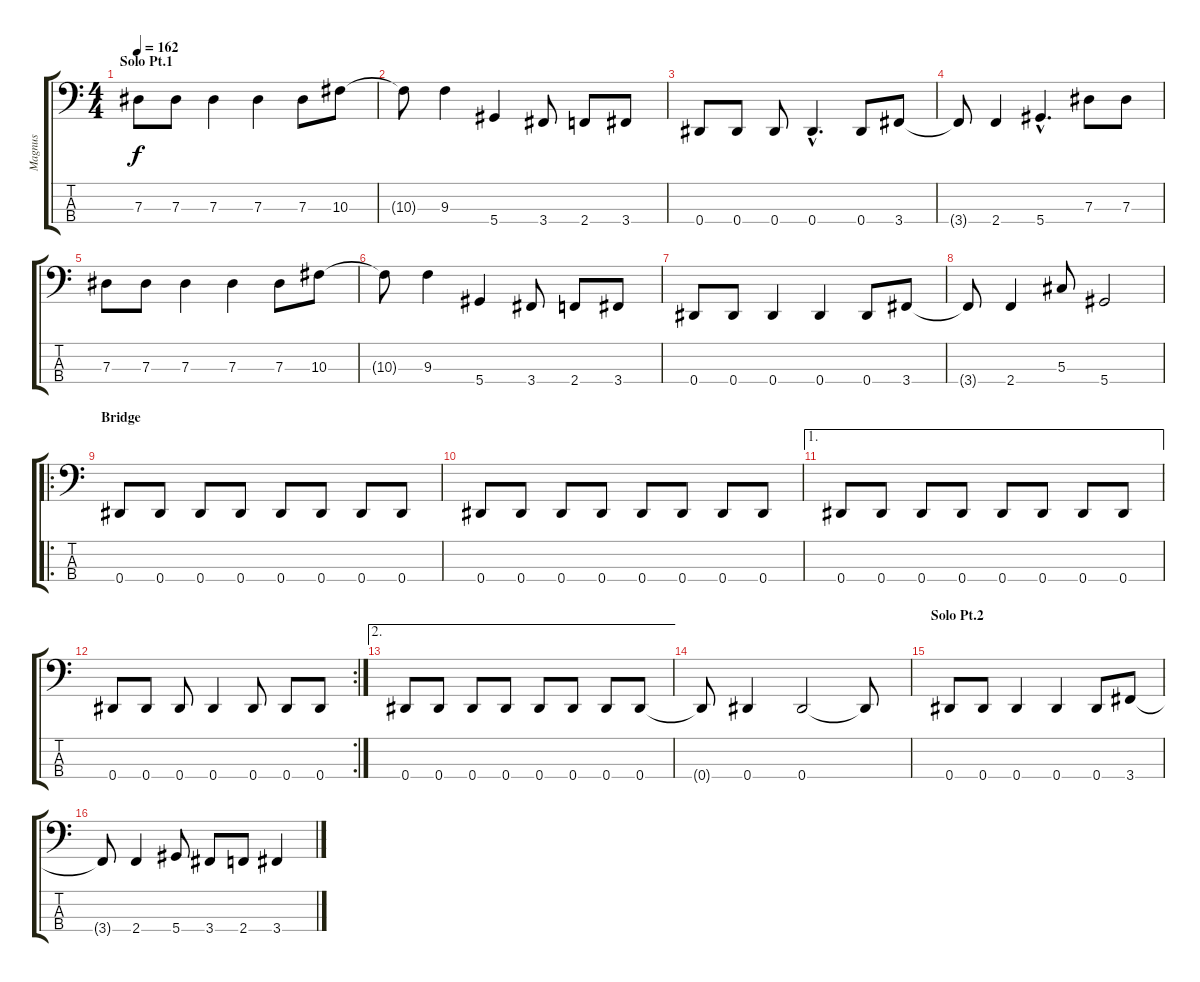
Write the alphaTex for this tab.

\track ("Magnus" "Magnus") {instrument electricbassfinger}
\staff {score tabs}
\tuning (Gb2 Db2 Ab1 Eb1) {hide}
\ts (4 4)
\section ("" "Solo Pt.1")
\tempo 162
\clef f4
\ks c
7.3.8{dy f} 7.3.8 7.3.4 7.3.4 7.3.8 10.3.8 |
10.3{t}.8 9.3.4 5.4.4 3.4.8 2.4.8 3.4.8 |
0.4.8 0.4.8 0.4.8 0.4{hac}.4{d} 0.4.8 3.4.8 |
3.4{t}.8 2.4.4 5.4{hac}.4{d} 7.3.8 7.3.8 |
7.3.8 7.3.8 7.3.4 7.3.4 7.3.8 10.3.8 |
10.3{t}.8 9.3.4 5.4.4 3.4.8 2.4.8 3.4.8 |
0.4.8 0.4.8 0.4.4 0.4.4 0.4.8 3.4.8 |
3.4{t}.8 2.4.4 5.3.8 5.4.2 |
\ro
\section ("" "Bridge")
0.4.8 0.4.8 0.4.8 0.4.8 0.4.8 0.4.8 0.4.8 0.4.8 |
0.4.8 0.4.8 0.4.8 0.4.8 0.4.8 0.4.8 0.4.8 0.4.8 |
\ae 1
0.4.8 0.4.8 0.4.8 0.4.8 0.4.8 0.4.8 0.4.8 0.4.8 |
\rc 2
0.4.8 0.4.8 0.4.8 0.4.4 0.4.8 0.4.8 0.4.8 |
\ae 2
0.4.8 0.4.8 0.4.8 0.4.8 0.4.8 0.4.8 0.4.8 0.4.8 |
0.4{t}.8 0.4.4 0.4.2 0.4{t}.8 |
\section ("" "Solo Pt.2")
0.4.8 0.4.8 0.4.4 0.4.4 0.4.8 3.4.8 |
3.4{t}.8 2.4.4 5.4.8 3.4.8 2.4.8 3.4.4
